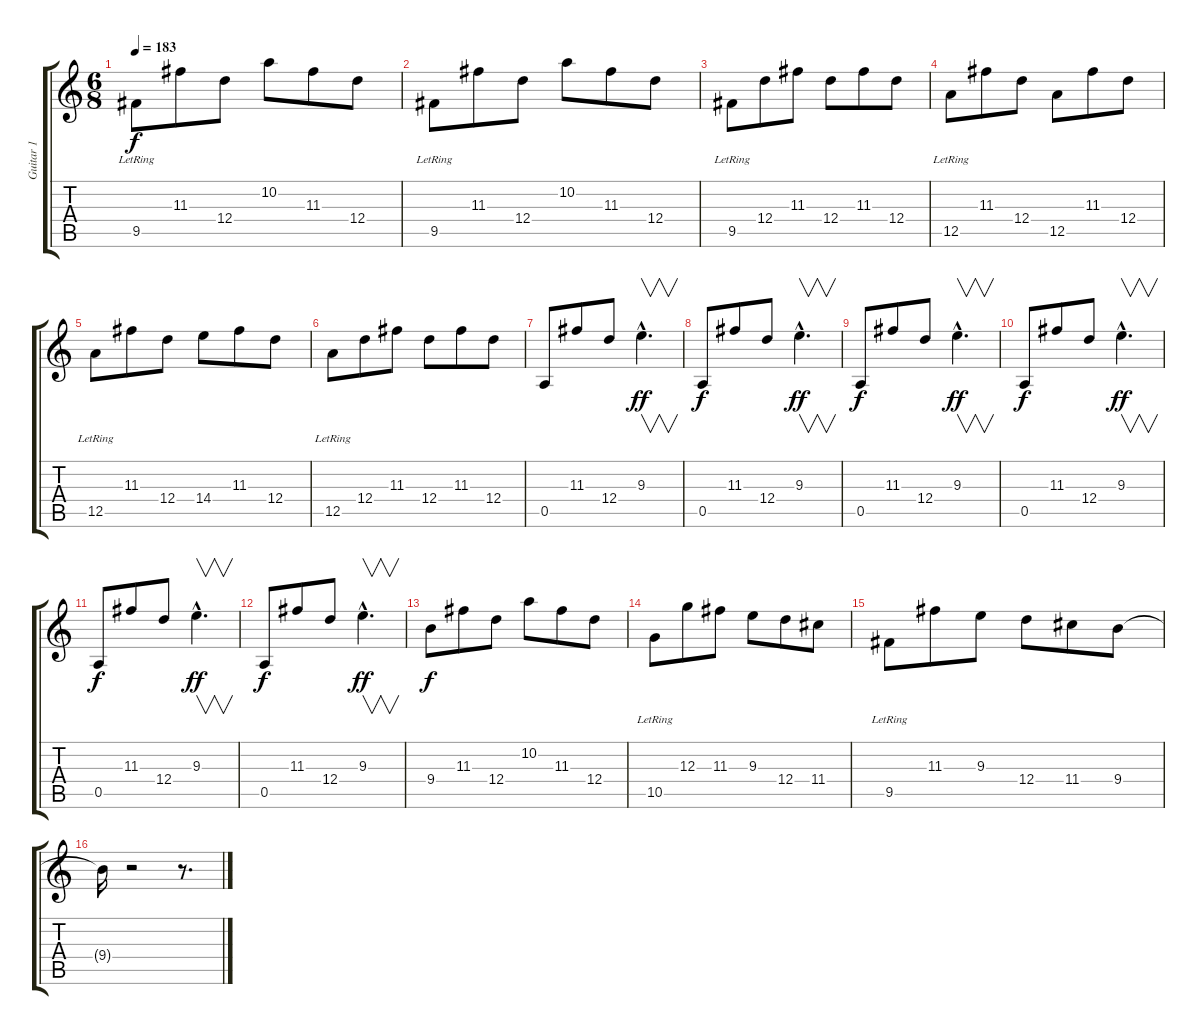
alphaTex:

\track ("Guitar 1" "Guitar 1") {instrument electricguitarjazz}
\staff {score tabs}
\tuning (E4 B3 G3 D3 A2 E2) {hide}
\ts (6 8)
\tempo 183
\clef g2
\ks c
9.5{lr}.8{dy f} 11.3.8 12.4.8 10.2.8 11.3.8 12.4.8 |
9.5{lr}.8 11.3.8 12.4.8 10.2.8 11.3.8 12.4.8 |
9.5{lr}.8 12.4.8 11.3.8 12.4.8 11.3.8 12.4.8 |
12.5{lr}.8 11.3.8 12.4.8 12.5.8 11.3.8 12.4.8 |
12.5{lr}.8 11.3.8 12.4.8 14.4.8 11.3.8 12.4.8 |
12.5{lr}.8 12.4.8 11.3.8 12.4.8 11.3.8 12.4.8 |
0.5.8 11.3.8 12.4.8 9.3{hac}.4{v d dy ff} |
0.5.8{dy f} 11.3.8 12.4.8 9.3{hac}.4{v d dy ff} |
0.5.8{dy f} 11.3.8 12.4.8 9.3{hac}.4{v d dy ff} |
0.5.8{dy f} 11.3.8 12.4.8 9.3{hac}.4{v d dy ff} |
0.5.8{dy f} 11.3.8 12.4.8 9.3{hac}.4{v d dy ff} |
0.5.8{dy f} 11.3.8 12.4.8 9.3{hac}.4{v d dy ff} |
9.4.8{dy f} 11.3.8 12.4.8 10.2.8 11.3.8 12.4.8 |
10.5{lr}.8 12.3.8 11.3.8 9.3.8 12.4.8 11.4.8 |
9.5{lr}.8 11.3.8 9.3.8 12.4.8 11.4.8 9.4.8 |
9.4{t}.16 r.2 r.8{d}
